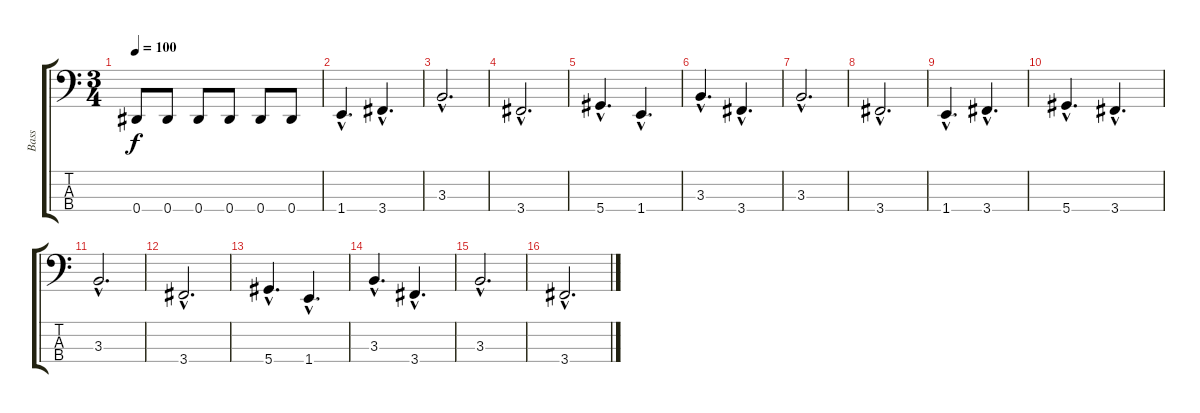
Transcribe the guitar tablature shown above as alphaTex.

\track ("Bass" "Bass") {instrument electricbassfinger}
\staff {score tabs}
\tuning (Gb2 Db2 Ab1 Eb1) {hide}
\ts (3 4)
\tempo 100
\clef f4
\ks c
0.4.8{dy f} 0.4.8 0.4.8 0.4.8 0.4.8 0.4.8 |
1.4{hac}.4{d} 3.4{hac}.4{d} |
3.3{hac}.2{d} |
3.4{hac}.2{d} |
5.4{hac}.4{d} 1.4{hac}.4{d} |
3.3{hac}.4{d} 3.4{hac}.4{d} |
3.3{hac}.2{d} |
3.4{hac}.2{d} |
1.4{hac}.4{d} 3.4{hac}.4{d} |
5.4{hac}.4{d} 3.4{hac}.4{d} |
3.3{hac}.2{d} |
3.4{hac}.2{d} |
5.4{hac}.4{d} 1.4{hac}.4{d} |
3.3{hac}.4{d} 3.4{hac}.4{d} |
3.3{hac}.2{d} |
3.4{hac}.2{d}
